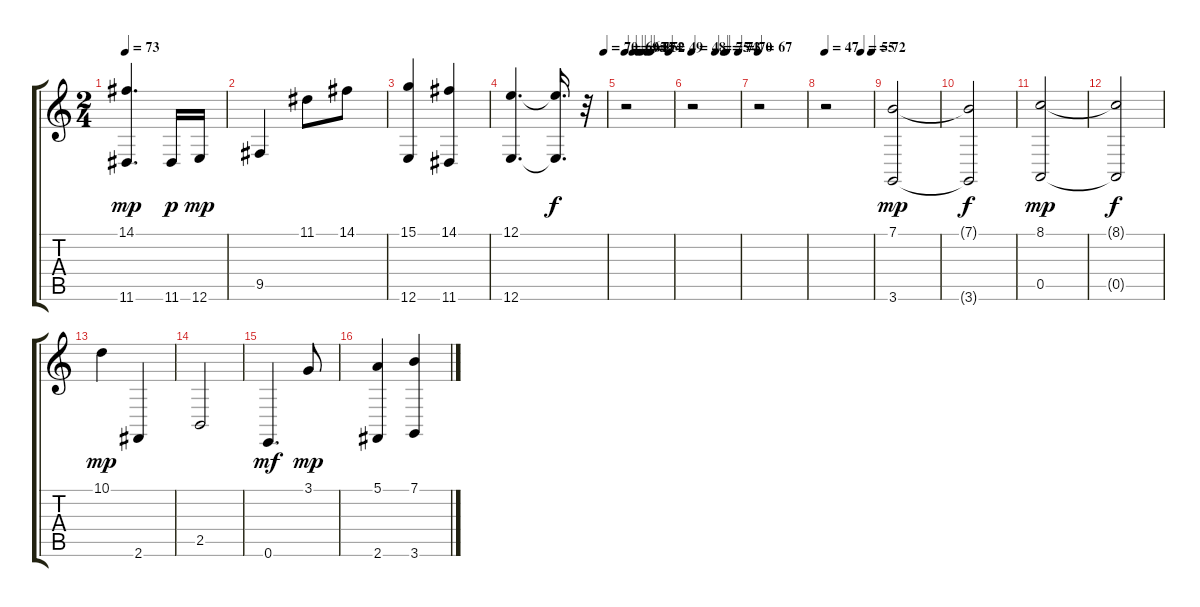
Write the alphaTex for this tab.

\track "" {instrument stringensemble1}
\staff {score tabs}
\tuning (E4 B3 G3 D3 A2 E2) {hide}
\ts (2 4)
\tempo 73
\clef g2
\ks c
(14.1 11.6).4{d dy mp} 11.6.16{dy p} 12.6.16{dy mp} |
9.5.4 11.1.8 14.1.8 |
(15.1 12.6).4 (14.1 11.6).4 |
\tempo (70 0.9791666666666666)
(12.1 12.6).4{d} (12.1{t} 12.6{t}).16{d dy f} r.32 |
\tempo 69
\tempo (64 0.16666666666666666)
\tempo (59 0.2916666666666667)
\tempo (57 0.3541666666666667)
\tempo (54 0.4791666666666667)
\tempo (52 0.5416666666666666)
\tempo (49 0.9166666666666666)
r.2 |
\tempo 48
\tempo (75 0.5)
\tempo (74 0.6875)
\tempo (73 0.7291666666666666)
\tempo (70 0.9791666666666666)
r.2 |
\tempo 67
r.2 |
\tempo 47
\tempo (55 0.75)
\tempo (72 0.9791666666666666)
r.2 |
(7.1 3.6).2{dy mp} |
(7.1{t} 3.6{t}).2{dy f} |
(8.1 0.5).2{dy mp} |
(8.1{t} 0.5{t}).2{dy f} |
10.1.4{dy mp} 2.6.4 |
2.5.2 |
0.6.4{d dy mf} 3.1.8{dy mp} |
(5.1 2.6).4 (7.1 3.6).4
